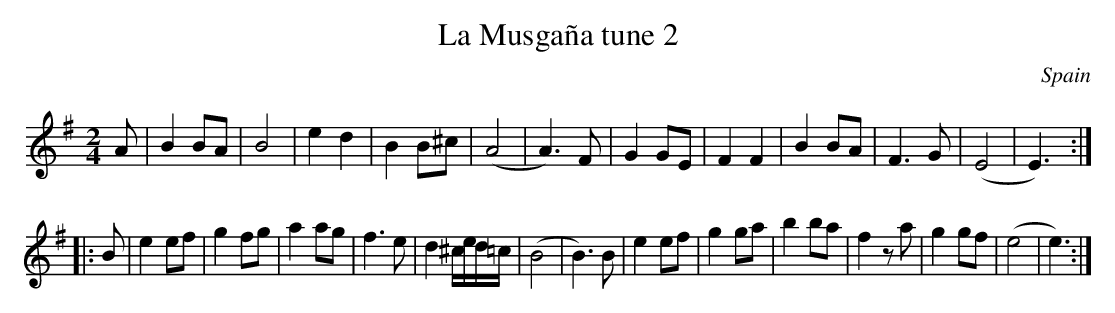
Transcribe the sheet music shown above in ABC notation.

X:1
T:La Musga\~na tune 2
O:Spain
M:2/4
L:1/8
K:Em
A|\
B2 BA|B4|e2d2|B2B^c|(A4|A3)F|\
G2GE|F2F2|B2BA|F3G|(E4|E3)::
B|\
e2ef|g2fg|a2ag|f3e|d2 ^c/e/d/=c/|(B4|B3)B|\
e2ef|g2ga|b2ba|f2za|g2gf|(e4|e3):|
